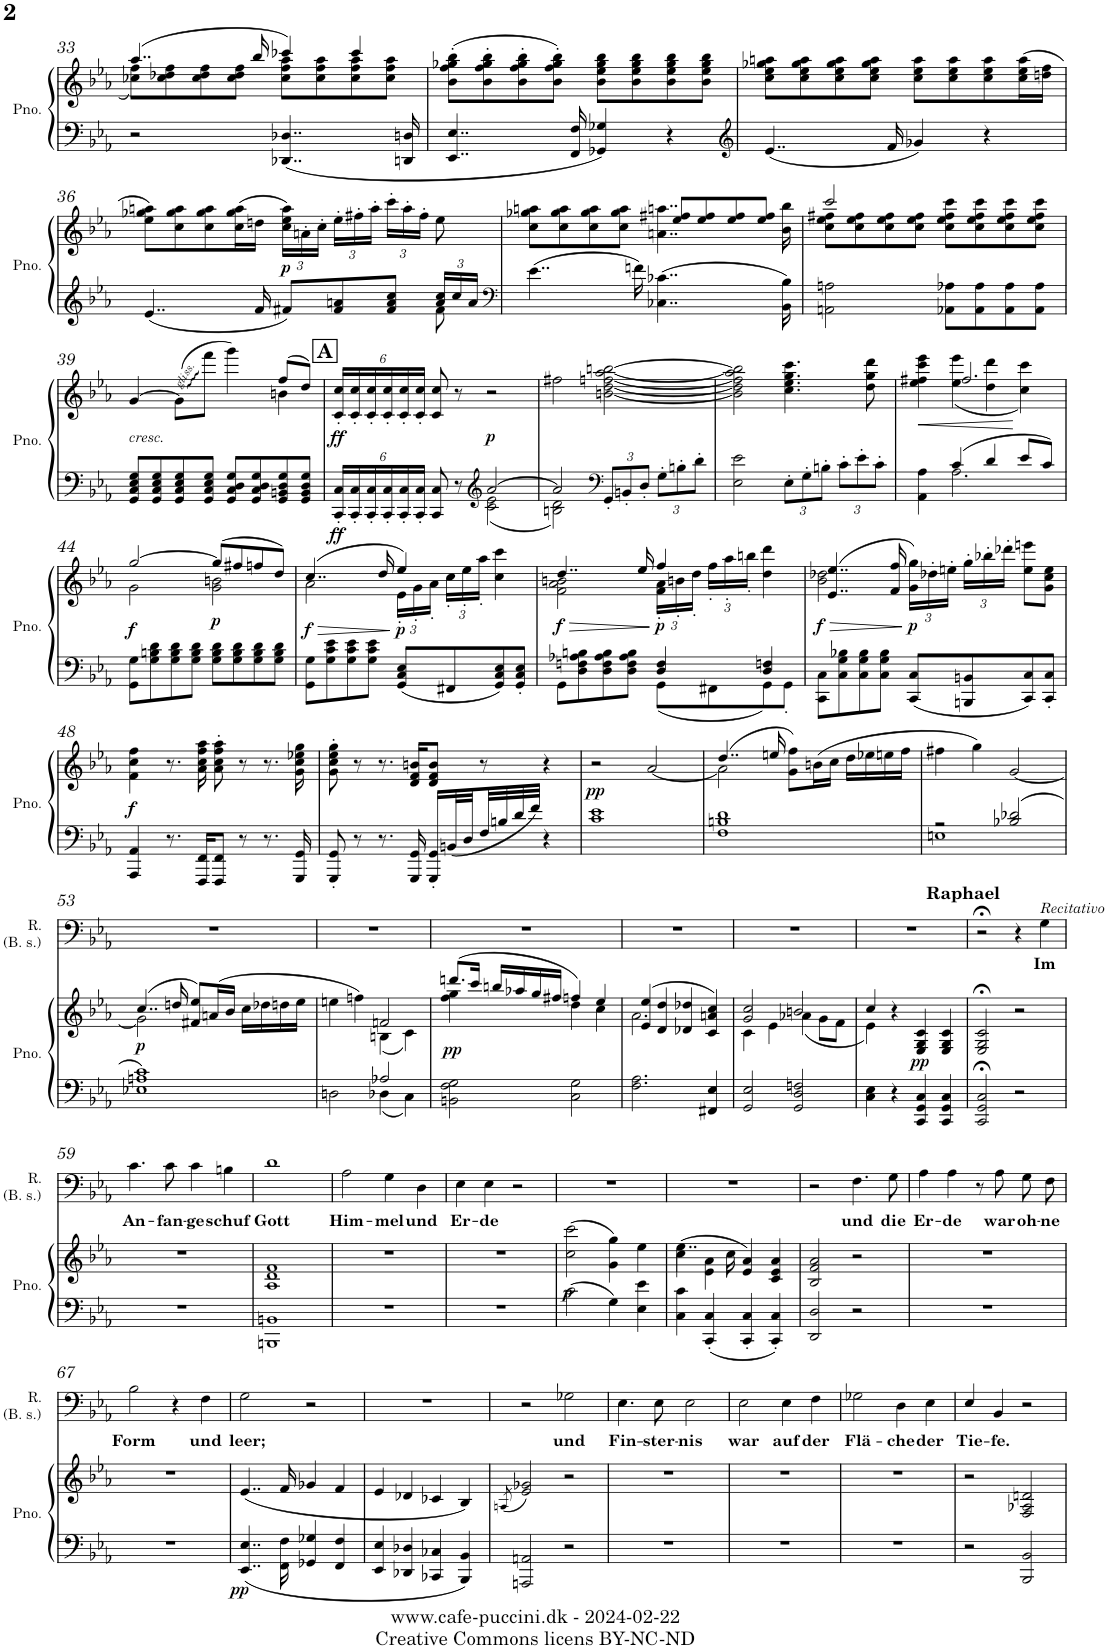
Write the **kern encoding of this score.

**kern	**kern	**dynam	**kern	**text
*part2	*part2	*part2	*part1	*part1
*staff3	*staff2	*staff2/3	*staff1	*staff1
*I"Piano	*	*	*I"Raphael (Bass solo)	*
*I'Pno.	*	*	*I'R. (B. s.)	*
!!LO:PB:g=z
*clefF4	*clefG2	*	*clefF4	*
*k[b-e-a-]	*k[b-e-a-]	*	*k[b-e-a-]	*
*M2/2	*M2/2	*	*M2/2	*
*met(c|)	*met(c|)	*	*met(c|)	*
=33	=33	=33	=33	=33
*	*^	*	*	*
2r	(4..aa-/	8cc-X\ 8ff\L	.	1r	.
.	.	8cc-\ 8dd-X\ 8ff\	.	.	.
.	.	8cc-\ 8dd-\ 8ff\	.	.	.
.	.	8cc-\ 8dd-\ 8ff\J	.	.	.
.	16bb-/	.	.	.	.
4..DD-X/ 4..D-X/	4ccc-X/)	8cc-\ 8ff\ 8aa-\L	.	.	.
.	.	8cc-\ 8ff\ 8aa-\	.	.	.
.	4ccc-/	8cc-\ 8ff\ 8aa-\	.	.	.
.	.	8cc-\ 8ff\ 8aa-\J	.	.	.
16DDn/ 16Dn/	.	.	.	.	.
*	*v	*v	*	*	*
=34	=34	=34	=34	=34
4..EE-/ 4..E-/	(8b-\' 8ff\' 8gg-X\' 8bb-\'L	.	1r	.
.	8b-\' 8ff\' 8gg-\' 8bb-\'	.	.	.
.	8b-\' 8ff\' 8gg-\' 8bb-\'	.	.	.
.	8b-\' 8ff\' 8gg-\' 8bb-\'J)	.	.	.
16FF/ 16F/	.	.	.	.
4GG-X/ 4G-X/	8b-\ 8ee-\ 8gg-\ 8bb-\L	.	.	.
.	8b-\ 8ee-\ 8gg-\ 8bb-\	.	.	.
4r	8b-\ 8ee-\ 8gg-\ 8bb-\	.	.	.
.	8b-\ 8ee-\ 8gg-\ 8bb-\J	.	.	.
=35	=35	=35	=35	=35
*clefG2	*	*	*	*
4..e-/	8cc\ 8ee-\ 8gg-X\ 8aan\L	.	1r	.
.	8cc\ 8ee-\ 8gg-\ 8aa\	.	.	.
.	8cc\ 8ee-\ 8gg-\ 8aa\	.	.	.
.	8cc\ 8ee-\ 8gg-\ 8aa\J	.	.	.
16f/	.	.	.	.
4g-X/	8cc\ 8ee-\ 8aa\L	.	.	.
.	8cc\ 8ee-\ 8aa\	.	.	.
4r	8cc\ 8ee-\ 8aa\	.	.	.
.	(16cc\ 16ee-\ 16aa\L	.	.	.
.	16ddn\ 16ff\JJ	.	.	.
!!LO:LB:g=z
=36	=36	=36	=36	=36
*^	*	*	*	*
4..e-/	2.ryy	8ee-\ 8gg-X\ 8aan\L)	.	1r	.
.	.	8cc\ 8gg-\ 8aa\	.	.	.
.	.	8cc\ 8gg-\ 8aa\	.	.	.
.	.	(16cc\ 16gg-\ 16aa\L	.	.	.
16f/	.	16ddn\JJ	.	.	.
*	*	*Xbrackettup	*	*	*
!	!	!	!LO:DY:b	!	!
8f#X/L	.	24cc\ 24ee-\ 24aa\LL)	p	.	.
.	.	24an'\	.	.	.
.	.	24cc'\JJ	.	.	.
8f#/ 8an/	.	24ee-'\LL	.	.	.
.	.	24ff#X'\	.	.	.
.	.	24aa'\JJ	.	.	.
8f#/ 8a/ 8cc/J	8ryy	24ccc'\LL	.	.	.
.	.	24aa'\	.	.	.
.	.	24ff#'\JJ	.	.	.
*Xbrackettup	*	*	*	*	*
24a/ 24cc/LL	8f#\	8ee-\	.	.	.
24cc/	.	.	.	.	.
24a/JJ	.	.	.	.	.
*v	*v	*	*	*	*
=37	=37	=37	=37	=37
*clefF4	*	*	*	*
*	*^	*	*	*
4..e-\	8cc\ 8gg-X\ 8aan\L	2ryy	.	1r	.
.	8cc\ 8gg-\ 8aa\	.	.	.	.
.	8cc\ 8gg-\ 8aa\	.	.	.	.
.	8cc\ 8gg-\ 8aa\J	.	.	.	.
16fn\	.	.	.	.	.
4..C-X\ 4..c-X\	8ee-/ 8ff#X/L	4..an\ 4..aan\	.	.	.
.	8ee-/ 8ff#/	.	.	.	.
.	8ee-/ 8ff#/	.	.	.	.
.	8ee-/ 8ff#/J	.	.	.	.
16BB-\ 16B-\	.	16b-\ 16bb-\	.	.	.
=38	=38	=38	=38	=38	=38
2AAn\ 2An\	2ccc/	8cc\ 8ee-\ 8ff#X\L	.	1r	.
.	.	8cc\ 8ee-\ 8ff#\	.	.	.
.	.	8cc\ 8ee-\ 8ff#\	.	.	.
.	.	8cc\ 8ee-\ 8ff#\J	.	.	.
8AA-X\ 8A-X\L	2ryy	8cc\ 8ee-\ 8ff#\ 8ccc\L	.	.	.
8AA-\ 8A-\	.	8cc\ 8ee-\ 8ff#\ 8ccc\	.	.	.
8AA-\ 8A-\	.	8cc\ 8ee-\ 8ff#\ 8ccc\	.	.	.
8AA-\ 8A-\J	.	8cc\ 8ee-\ 8ff#\ 8ccc\J	.	.	.
!!LO:LB:g=z
=39	=39	=39	=39	=39	=39
!	!LO:TX:b:i:t=cresc.	!	!	!	!
8GG/ 8C/ 8E-/ 8G/L	[4g/	2.ryy	.	1r	.
8GG/ 8C/ 8E-/ 8G/	.	.	.	.	.
8GG/ 8C/ 8E-/ 8G/	(8g\L]	.	.	.	.
8GG/ 8C/ 8E-/ 8G/J	8fff\J	.	.	.	.
8GG/ 8C/ 8D/ 8G/L	4ggg\)	.	.	.	.
8GG/ 8C/ 8D/ 8G/	.	.	.	.	.
8GG/ 8BBn/ 8D/ 8G/	(8ff/L	4bn\	.	.	.
8GG/ 8BB/ 8D/ 8G/J	8dd/J)	.	.	.	.
*	*v	*v	*	*	*
=40	=40	=40	=40	=40
*^	*	*	*	*
!	!	!	!LO:DY:b=2	!	!
!	!	!	!LO:DY:n=1:b	!	!
24CC/' 24C/'LL	2ryy	24c/' 24cc/'LL	ff ff	1r	.
24CC/' 24C/'	.	24c/' 24cc/'	.	.	.
24CC/' 24C/'	.	24c/' 24cc/'	.	.	.
24CC/' 24C/'	.	24c/' 24cc/'	.	.	.
24CC/' 24C/'	.	24c/' 24cc/'	.	.	.
24CC/' 24C/'JJ	.	24c/' 24cc/'JJ	.	.	.
8CC/ 8C/	.	8c/ 8cc/	.	.	.
8r	.	8r	.	.	.
*clefG2	*	*	*	*	*
!	!	!	!LO:DY:n=2:b	!	!
[2a-/	2c\ 2e-\	2r	p	.	.
=41	=41	=41	=41	=41	=41
2a-/]	2Bn\ 2d\	2ff#X\	.	1r	.
*clefF4	*	*	*	*	*
12GG'/L	2ryy	[2bn\ [2dd\ [2ffn\ [2aa-\ [2bbn\	.	.	.
12BBn'/	.	.	.	.	.
12D'/J	.	.	.	.	.
12G'\L	.	.	.	.	.
12Bn'\	.	.	.	.	.
12d'\J	.	.	.	.	.
*v	*v	*	*	*	*
=42	=42	=42	=42	=42
2E-\ 2e-\	2b\] 2dd\] 2ff\] 2aa-\] 2bb\]	.	1r	.
12E-'\L	4.cc\ 4.ee-\ 4.gg\ 4.ccc\	.	.	.
12G'\	.	.	.	.
12Bn'\J	.	.	.	.
12c'\L	.	.	.	.
12e-'\	.	.	.	.
.	8dd\ 8gg\ 8ddd\	.	.	.
12c'\J	.	.	.	.
=43	=43	=43	=43	=43
*^	*	*	*	*
!	!	!	!LO:HP:b	!	!
*	*	*^	*	*	*
4AA-\ 4A-\	4ryy	4ryy	4ee-\ 4ff#X\ 4ccc\ 4eee-\	<	1r	.
4c/	2.A-\	2.ff#/	(4ee-\ 4eee-\	.	.	.
4d/	.	.	4dd\ 4ddd\	.	.	.
8e-/L	.	.	4cc\ 4ccc\)	.	.	.
8c/J	.	.	.	.	.	.
*v	*v	*	*	*	*	*
!!LO:LB:g=z
=44	=44	=44	=44	=44	=44
!	!	!	!LO:DY:b	!	!
8GG\ 8G\L	[2gg/	2g\	f	1r	.
8G\ 8Bn\ 8d\	.	.	.	.	.
8G\ 8B\ 8d\	.	.	.	.	.
8G\ 8B\ 8d\J	.	.	.	.	.
!	!	!	!LO:DY:b	!	!
8G\ 8B\ 8d\L	(8gg/L]	2g\ 2bn\	p	.	.
8G\ 8B\ 8d\	8ff#X/	.	.	.	.
8G\ 8B\ 8d\	8ffn/	.	.	.	.
8G\ 8B\ 8d\J	8dd/J)	.	.	.	.
=45	=45	=45	=45	=45	=45
!	!	!	!LO:HP:b	!	!
!	!	!	!LO:DY:n=1:b	!	!
8GG\ 8G\L	(4..cc/	2a-\	> f	1r	.
8G\ 8c\ 8e-\	.	.	.	.	.
8G\ 8c\ 8e-\	.	.	.	.	.
8G\ 8c\ 8e-\J	.	.	.	.	.
.	16dd/	.	.	.	.
!	!	!	!LO:DY:n=2:b	!	!
8GG/ 8C/ 8E-/L	4ee-/)	24e-'\LL	[ p	.	.
.	.	24g'\	.	.	.
.	.	24a-'\JJ	.	.	.
8FF#X/	.	24cc'\LL	.	.	.
.	.	24ee-'\	.	.	.
.	.	24aa-'\JJ	.	.	.
8GG/ 8C/ 8E-/	4cc\ 4ccc\	4ryy	.	.	.
8GG/' 8C/' 8E-/'J	.	.	.	.	.
=46	=46	=46	=46	=46	=46
*^	*	*	*	*	*
!	!	!	!	!LO:HP:b	!	!
!	!	!	!	!LO:DY:n=1:b	!	!
8GG\L	2ryy	4..dd/	2f\ 2a-\ 2bn\	> f	1r	.
8D\ 8Fn\ 8A-X\ 8Bn\	.	.	.	.	.	.
8D\ 8F\ 8A-\ 8B\	.	.	.	.	.	.
8D\ 8F\ 8A-\ 8B\J	.	.	.	.	.	.
.	.	16ee-/	.	.	.	.
!	!	!	!	!LO:DY:n=2:b	!	!
4D/ 4F/	8GG\L	4ff/	24f\' 24a-\'LL	] p	.	.
.	.	.	24bn'\	.	.	.
.	.	.	24dd'\JJ	.	.	.
.	8FF#X\	.	24ff'\LL	.	.	.
.	.	.	24aa-'\	.	.	.
.	.	.	24bbn'\JJ	.	.	.
4D/ 4Fn/	8GG\	4dd\ 4ddd\	4ryy	.	.	.
.	8GG'\J	.	.	.	.	.
=47	=47	=47	=47	=47	=47	=47
!	!	!	!	!LO:DY:b	!	!
*v	*v	*	*	*	*	*
8CC\ 8C\L	(4..e-/ 4..ee-/	2b-\ 2dd-X\	f	1r	.
8C\ 8G\ 8B-X\	.	.	.	.	.
8C\ 8G\ 8B-\	.	.	.	.	.
8C\ 8G\ 8B-\J	.	.	.	.	.
.	16f/ 16ff/	.	.	.	.
!	!	!	!LO:DY:n=1:b	!	!
8CC/ 8C/L	24g\ 24gg\LL)	2ryy	] p	.	.
.	24dd-X'\	.	.	.	.
.	24een'\JJ	.	.	.	.
8BBBn/ 8BBn/	24gg'\LL	.	.	.	.
.	24bb-X'\	.	.	.	.
.	24ddd-X'\JJ	.	.	.	.
8CC/ 8C/	8ee\ 8eeen\L	.	.	.	.
8CC/' 8C/'J	8g\ 8cc\ 8ee\J	.	.	.	.
*	*v	*v	*	*	*
!!LO:LB:g=z
=48	=48	=48	=48	=48
!	!	!LO:DY:b	!	!
4AAA-/ 4AA-/	4f\ 4cc\ 4ff\	f	1r	.
8.r	8.r	.	.	.
16FFF/ 16FF/KL	16a-\ 16cc\ 16ff\ 16aa-\	.	.	.
8FFF/ 8FF/J	8a-\' 8cc\' 8ff\' 8aa-\'	.	.	.
8r	8r	.	.	.
8.r	8.r	.	.	.
16GGG/ 16GG/	16g\ 16cc\ 16ee-X\ 16gg\	.	.	.
=49	=49	=49	=49	=49
8GGG/' 8GG/'	8g\' 8cc\' 8ee-\' 8gg\'	.	1r	.
8r	8r	.	.	.
8.r	8.r	.	.	.
16GGG/ 16GG/	16d/ 16f/ 16bn/KL	.	.	.
16GGG/' 16GG/'LL	8d/ 8f/ 8b/J	.	.	.
32BBn/L	.	.	.	.
32D/	.	.	.	.
32F/	8r	.	.	.
32Bn/	.	.	.	.
32d/	.	.	.	.
32f/JJJ	.	.	.	.
4r	4r	.	.	.
=50	=50	=50	=50	=50
!	!	!LO:DY:b	!	!
1c 1e-	2r	pp	1r	.
.	[<2a-/	.	.	.
=51	=51	=51	=51	=51
*	*^	*	*	*
1F 1Bn 1d	(4..dd/	2a-\]	.	1r	.
.	16een/	.	.	.	.
.	8g\ 8ff\L)	2ryy	.	.	.
.	(16bn\L	.	.	.	.
.	16cc\JJ	.	.	.	.
.	16dd\LL	.	.	.	.
.	16ee-X\	.	.	.	.
.	16een\	.	.	.	.
.	16ff\JJ	.	.	.	.
*	*v	*v	*	*	*
=52	=52	=52	=52	=52
*^	*	*	*	*
2r	1En	4ff#X\	.	1r	.
.	.	4gg\)	.	.	.
2B-X/ 2d-X/	.	[<2g/	.	.	.
*v	*v	*	*	*	*
!!LO:LB:g=z
=53	=53	=53	=53	=53
*	*^	*	*	*
!	!	!	!LO:DY:b	!	!
1E-X 1An 1c	(4..cc/	2g\]	p	1r	.
.	16ddn/	.	.	.	.
.	8f#X/ 8ee-/L)	2ryy	.	.	.
.	(16an/L	.	.	.	.
.	16b-/JJ	.	.	.	.
.	16cc\LL	.	.	.	.
.	16dd-X\	.	.	.	.
.	16ddn\	.	.	.	.
.	16ee-\JJ	.	.	.	.
=54	=54	=54	=54	=54	=54
*^	*	*	*	*	*
2Dn\	2ryy	4een\	2ryy	.	1r	.
.	.	4ffn\)	.	.	.	.
2A-X/	4D-X\	2fn/	(4Bn\	.	.	.
.	4C\	.	4c\)	.	.	.
=55	=55	=55	=55	=55	=55	=55
!	!	!	!	!LO:DY:b	!	!
*v	*v	*	*	*	*	*
2BBn\ 2F\ 2G\	(8.dddn/L	4ff\ 4gg\	pp	1r	.
.	16ccc/Jk	.	.	.	.
.	16bbn/LL	4ryy	.	.	.
.	16aa-X/	.	.	.	.
.	16gg/	.	.	.	.
.	16ff#X/JJ	.	.	.	.
2C\ 2G\	4ffn/)	4dd\	.	.	.
.	4ee-/	4cc\	.	.	.
=56	=56	=56	=56	=56	=56
2.F\ 2.A-\	(4e-/ 4ee-/	2.a-\	.	1r	.
.	4d/ 4dd/	.	.	.	.
.	4d-X/ 4dd-X/	.	.	.	.
4FF#X/ 4E-/	4c/ 4an/ 4cc/)	4ryy	.	.	.
=57	=57	=57	=57	=57	=57
2GG/ 2E-/	2g/ 2cc/	4c\	.	1r	.
.	.	4e-\	.	.	.
2GG/ 2D/ 2Fn/	2bn/	(4a-X\	.	.	.
.	.	8g\L	.	.	.
.	.	8f\J	.	.	.
=58	=58	=58	=58	=58	=58
4C\ 4E-\	4cc/	4e-\)	.	1r	.
4r	4r	4ryy	.	.	.
!	!	!	!LO:DY:b	!	!
4CC/ 4GG/ 4C/	4E-/ 4G/ 4c/	2ryy	pp	.	.
4CC/ 4GG/ 4C/	4E-/ 4G/ 4c/	.	.	.	.
*	*v	*v	*	*	*
=58X1	=58X1	=58X1	=58X1	=58X1
2CC/;< 2GG/;< 2C/;<	2E-/;< 2G/;< 2c/;<	.	2r;<	.
2r	2r	.	4r	.
!	!	!	!LO:TX:a:i:t=Recitativo	!
!	!	!	!	!LO:LY:b
.	.	.	4G\	Im
!!LO:LB:g=z
=59	=59	=59	=59	=59
!	!	!	!	!LO:LY:b
1r	1r	.	4.c\	An-
!	!	!	!	!LO:LY:b
.	.	.	8c\	-fan-
!	!	!	!	!LO:LY:b
.	.	.	4c\	-ge
!	!	!	!	!LO:LY:b
.	.	.	4Bn\	schuf
=60	=60	=60	=60	=60
!	!	!	!	!LO:LY:b
1BBBn 1BBn	1A- 1d 1f	.	1d	Gott
=61	=61	=61	=61	=61
!	!	!	!	!LO:LY:b
1r	1r	.	2A-\	Him-
!	!	!	!	!LO:LY:b
.	.	.	4G\	-mel
!	!	!	!	!LO:LY:b
.	.	.	4D\	und
=62	=62	=62	=62	=62
!	!	!	!	!LO:LY:b
1r	1r	.	4E-\	Er-
!	!	!	!	!LO:LY:b
.	.	.	4E-\	-de
.	.	.	2r	.
=63	=63	=63	=63	=63
!	!	!LO:DY:b	!	!
2c\	(>2cc\ 2ccc\	p	1r	.
4G\	4g\ 4gg\)	.	.	.
4E-\ 4e-\	4ee-\	.	.	.
=64	=64	=64	=64	=64
*	*^	*	*	*
4C\ 4c\	(>4..ee-\	4cc\	.	1r	.
4CC/' 4C/'	.	4e-\ 4a-\	.	.	.
.	16cc\	.	.	.	.
4CC/' 4C/'	4e-/ 4a-/)	2ryy	.	.	.
4CC/' 4C/'	4c/ 4e-/ 4a-/	.	.	.	.
*	*v	*v	*	*	*
=65	=65	=65	=65	=65
2DD/ 2D/	2B-/ 2f/ 2a-/	.	2r	.
!	!	!	!	!LO:LY:b
2r	2r	.	4.F\	und
!	!	!	!	!LO:LY:b
.	.	.	8G\	die
=66	=66	=66	=66	=66
!	!	!	!	!LO:LY:b
1r	1r	.	4A-\	Er-
!	!	!	!	!LO:LY:b
.	.	.	4A-\	-de
.	.	.	8r	.
!	!	!	!	!LO:LY:b
.	.	.	8A-\L	war
!	!	!	!	!LO:LY:b
.	.	.	8G\	oh-
!	!	!	!	!LO:LY:b
.	.	.	8F\J	-ne
!!LO:LB:g=z
=67	=67	=67	=67	=67
!	!	!	!	!LO:LY:b
1r	1r	.	2B-\	Form
.	.	.	4r	.
!	!	!	!	!LO:LY:b
.	.	.	4F\	und
=68	=68	=68	=68	=68
!	!	!LO:DY:b=2	!	!LO:LY:b
4..EE-/ 4..E-/	(<4..e-/	pp	2G\	leer;
16FF\ 16F\	16f/	.	.	.
4GG-X/ 4G-X/	4g-X/	.	2r	.
4FF/ 4F/	4f/	.	.	.
=69	=69	=69	=69	=69
4EE-/ 4E-/	4e-/	.	1r	.
4DD-X/ 4D-X/	4d-X/	.	.	.
4CC-X/ 4C-X/	4c-X/	.	.	.
4BBB-/ 4BB-/	4B-/)	.	.	.
=70	=70	=70	=70	=70
.	(8qAn/	.	.	.
2AAAn/ 2AAn/	2e-/ 2g-X/)	.	2r	.
!	!	!	!	!LO:LY:b
2r	2r	.	2G-X\	und
=71	=71	=71	=71	=71
!	!	!	!	!LO:LY:b
1r	1r	.	4.E-\	Fin-
!	!	!	!	!LO:LY:b
.	.	.	8E-\	-ster-
!	!	!	!	!LO:LY:b
.	.	.	2E-\	-nis
=72	=72	=72	=72	=72
!	!	!	!	!LO:LY:b
1r	1r	.	2E-\	war
!	!	!	!	!LO:LY:b
.	.	.	4E-\	auf
!	!	!	!	!LO:LY:b
.	.	.	4F\	der
=73	=73	=73	=73	=73
!	!	!	!	!LO:LY:b
1r	1r	.	2G-X\	Flä-
!	!	!	!	!LO:LY:b
.	.	.	4D\	-che
!	!	!	!	!LO:LY:b
.	.	.	4E-\	der
=74	=74	=74	=74	=74
!	!	!	!	!LO:LY:b
2r	2r	.	4E-/	Tie-
!	!	!	!	!LO:LY:b
.	.	.	4BB-/	-fe.
2BBB-/ 2BB-/	2F/ 2A-X/ 2dn/	.	2r	.
=	=	=	=	=
*-	*-	*-	*-	*-
